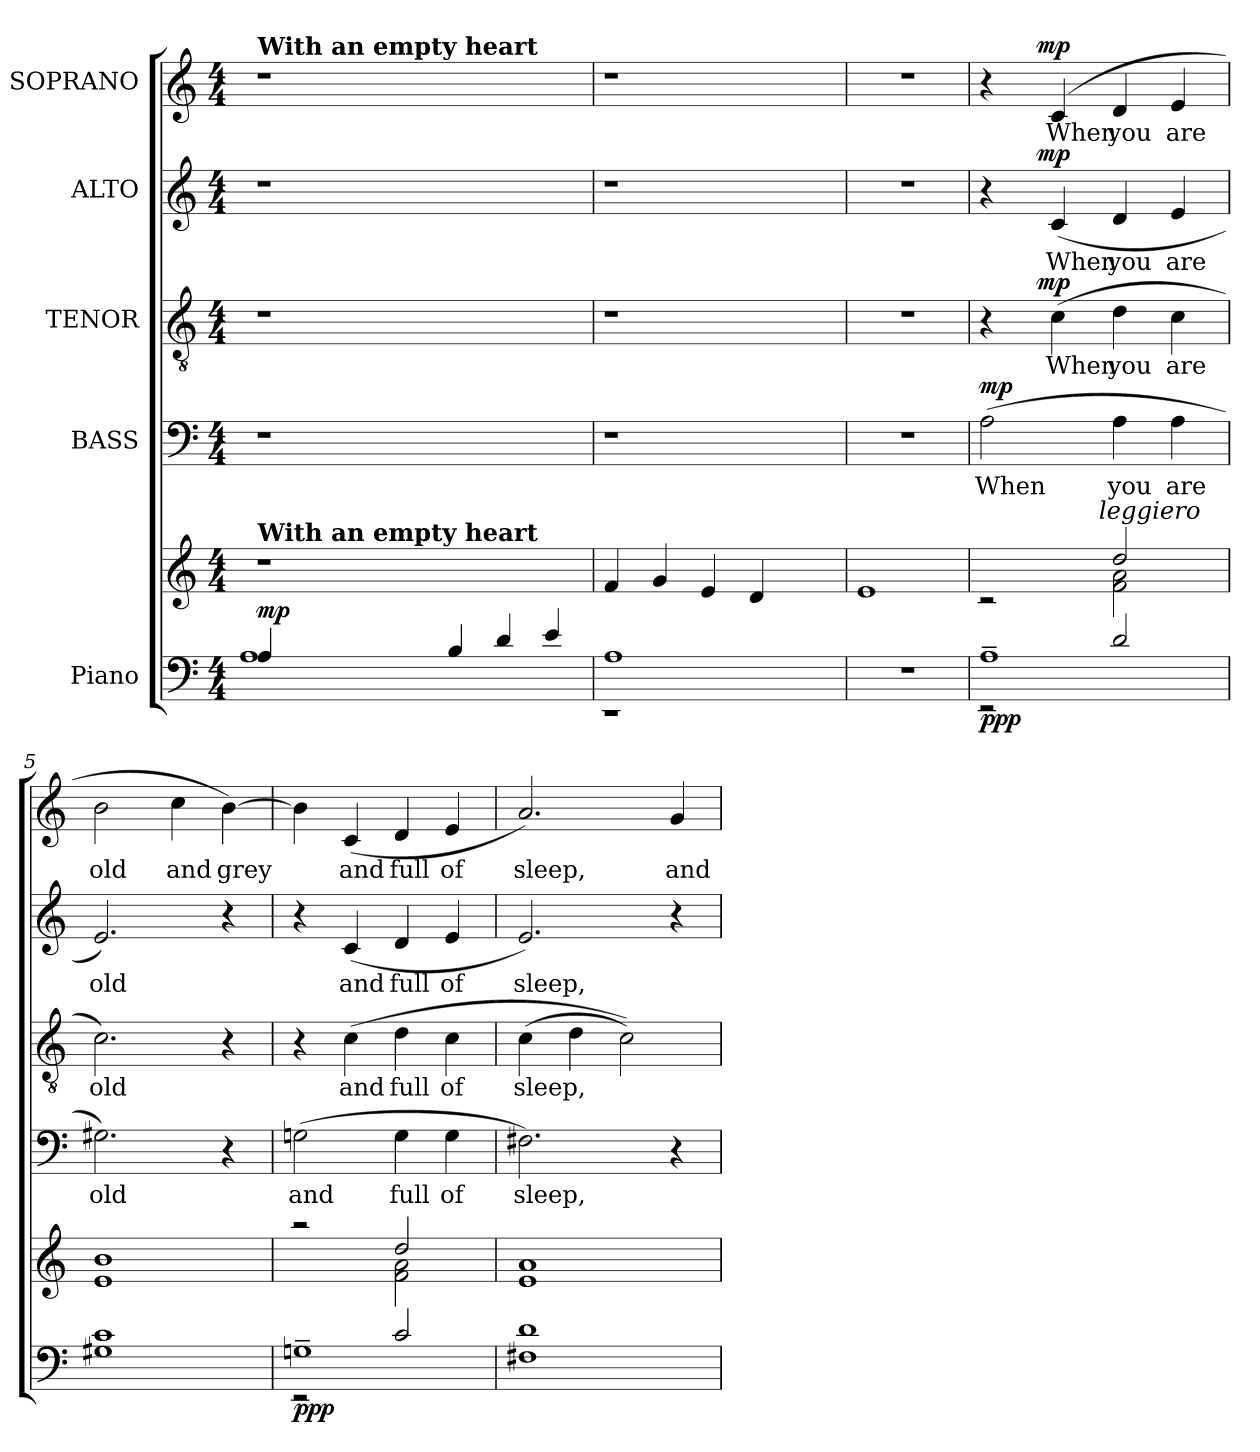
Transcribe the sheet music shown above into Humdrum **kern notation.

**kern	**kern	**dynam	**kern	**text	**dynam	**kern	**text	**dynam	**kern	**text	**dynam	**kern	**text	**dynam
*part5	*part5	*part5	*part4	*part4	*part4	*part3	*part3	*part3	*part2	*part2	*part2	*part1	*part1	*part1
*staff6	*staff5	*staff5/6	*staff4	*staff4	*staff4	*staff3	*staff3	*staff3	*staff2	*staff2	*staff2	*staff1	*staff1	*staff1
*I"Piano	*	*	*I"BASS	*	*	*I"TENOR	*	*	*I"ALTO	*	*	*I"SOPRANO	*	*
*clefF4	*clefG2	*	*clefF4	*	*	*clefGv2	*	*	*clefG2	*	*	*clefG2	*	*
*k[]	*k[]	*	*k[]	*	*	*k[]	*	*	*k[]	*	*	*k[]	*	*
*C:	*C:	*	*C:	*	*	*C:	*	*	*C:	*	*	*C:	*	*
*M4/4	*M4/4	*	*M4/4	*	*	*M4/4	*	*	*M4/4	*	*	*M4/4	*	*
*MM100	*MM100	*	*MM100	*	*	*MM100	*	*	*MM100	*	*	*MM100	*	*
=1	=1	=1	=1	=1	=1	=1	=1	=1	=1	=1	=1	=1	=1	=1
*^	*	*	*	*	*	*	*	*	*	*	*	*	*	*
!	!	!	!	!	!	!	!	!	!	!	!	!	!LO:TX:a:B:t=With an empty heart	!	!
!	!	!LO:TX:a:B:t=With an empty heart	!	!	!	!	!	!	!	!	!	!	!	!	!
!	!	!	!LO:DY:a=2	!	!	!	!	!	!	!	!	!	!	!	!
4A/	1A	1r	mp	1r	.	.	1r	.	.	1r	.	.	1r	.	.
2.ryy	.	.	.	.	.	.	.	.	.	.	.	.	.	.	.
4ryy	1ryy	1ryy	.	1ryy	.	.	1ryy	.	.	1ryy	.	.	1ryy	.	.
4B/	.	.	.	.	.	.	.	.	.	.	.	.	.	.	.
4d/	.	.	.	.	.	.	.	.	.	.	.	.	.	.	.
4e/	.	.	.	.	.	.	.	.	.	.	.	.	.	.	.
=2	=2	=2	=2	=2	=2	=2	=2	=2	=2	=2	=2	=2	=2	=2	=2
1A	1rEE	4f/	.	1r	.	.	1r	.	.	1r	.	.	1r	.	.
.	.	4g/	.	.	.	.	.	.	.	.	.	.	.	.	.
.	.	4e/	.	.	.	.	.	.	.	.	.	.	.	.	.
.	.	4d/	.	.	.	.	.	.	.	.	.	.	.	.	.
4ryy	4ryy	4ryy	.	4ryy	.	.	4ryy	.	.	4ryy	.	.	4ryy	.	.
*v	*v	*	*	*	*	*	*	*	*	*	*	*	*	*	*
=3	=3	=3	=3	=3	=3	=3	=3	=3	=3	=3	=3	=3	=3	=3
1r	1e	.	1r	.	.	1r	.	.	1r	.	.	1r	.	.
=4	=4	=4	=4	=4	=4	=4	=4	=4	=4	=4	=4	=4	=4	=4
*^	*^	*	*	*	*	*	*	*	*	*	*	*	*	*
*	*	*	*^	*	*	*	*	*	*	*	*	*	*	*	*	*
!	!	!	!	!	!LO:DY:b=2	!	!LO:LY:b	!	!	!	!	!	!	!	!	!	!
!	!	!	!	!	!LO:DY:n=1:b	!	!	!LO:DY:a	!	!	!	!	!	!	!	!	!
*	*	*	*	*^	*	*	*	*	*^	*	*	*^	*	*	*^	*	*
1A~>	2rEE	16ryy	2rc	2ryy	4...ryy	p pp	(>2A\	When	mp	4r	8..ryy	.	.	4r	8..ryy	.	.	4r	8..ryy	.	.
.	.	2...ryy	.	.	.	.	.	.	.	.	.	.	.	.	.	.	.	.	.	.	.
!	!	!	!	!	!	!	!	!	!	!	!	!	!LO:DY:a	!	!	!	!LO:DY:a	!	!	!	!LO:DY:a
.	.	.	.	.	.	.	.	.	.	.	2ryy	.	mp	.	2ryy	.	mp	.	2ryy	.	mp
!	!	!	!	!	!	!	!	!	!	!	!	!LO:LY:b	!	!	!	!LO:LY:b	!	!	!	!LO:LY:b	!
.	.	.	.	.	.	.	.	.	.	(>4c\	.	When	.	(4c/	.	When	.	(4c/	.	When	.
!	!	!	!	!	!LO:TX:a:i:t=leggiero	!	!	!	!	!	!	!	!	!	!	!	!	!	!	!	!
.	.	.	.	.	2ryy	.	.	.	.	.	.	.	.	.	.	.	.	.	.	.	.
!	!	!	!	!	!	!	!	!LO:LY:b	!	!	!	!LO:LY:b	!	!	!	!LO:LY:b	!	!	!	!LO:LY:b	!
.	2d/	.	2dd/	2f\ 2a\	.	.	4A\	you	.	4d\	.	you	.	4d/	.	you	.	4d/	.	you	.
.	.	.	.	.	.	.	.	.	.	.	4ryy	.	.	.	4ryy	.	.	.	4ryy	.	.
!	!	!	!	!	!	!	!	!LO:LY:b	!	!	!	!LO:LY:b	!	!	!	!LO:LY:b	!	!	!	!LO:LY:b	!
.	.	.	.	.	.	.	4A\	are	.	4c\	.	are	.	4e/	.	are	.	4e/	.	are	.
.	.	.	.	.	32ryy	.	.	.	.	.	32ryy	.	.	.	32ryy	.	.	.	32ryy	.	.
=5	=5	=5	=5	=5	=5	=5	=5	=5	=5	=5	=5	=5	=5	=5	=5	=5	=5	=5	=5	=5	=5
!	!	!	!	!	!	!	!	!LO:LY:b	!	!	!	!LO:LY:b	!	!	!	!LO:LY:b	!	!	!	!LO:LY:b	!
*v	*v	*	*	*	*	*	*	*	*	*v	*v	*	*	*v	*v	*	*	*v	*v	*	*
*	*v	*v	*v	*v	*	*	*	*	*	*	*	*	*	*	*	*	*
1G#X 1c	1e 1b	.	2.G#X\)	old	.	2.c\)	old	.	2.e/)	old	.	2b\	old	.
!	!	!	!	!	!	!	!	!	!	!	!	!	!LO:LY:b	!
.	.	.	.	.	.	.	.	.	.	.	.	4cc\	and	.
!	!	!	!	!	!	!	!	!	!	!	!	!	!LO:LY:b	!
.	.	.	4r	.	.	4r	.	.	4r	.	.	[>4b\)	grey	.
=6	=6	=6	=6	=6	=6	=6	=6	=6	=6	=6	=6	=6	=6	=6
*^	*^	*	*	*	*	*	*	*	*	*	*	*	*	*
!	!	!	!	!LO:DY:b=2	!	!LO:LY:b	!	!	!	!	!	!	!	!	!	!
!	!	!	!	!LO:DY:n=1:b	!	!	!	!	!	!	!	!	!	!	!	!
1Gn~>	2rEE	2raa	2ryy	p pp	(>2Gn\	and	.	4r	.	.	4r	.	.	4b\]	.	.
!	!	!	!	!	!	!	!	!	!LO:LY:b	!	!	!LO:LY:b	!	!	!LO:LY:b	!
.	.	.	.	.	.	.	.	(>4c\	and	.	(4c/	and	.	(4c/	and	.
!	!	!	!	!	!	!LO:LY:b	!	!	!LO:LY:b	!	!	!LO:LY:b	!	!	!LO:LY:b	!
.	2c/	2f\ 2a\	2dd/	.	4G\	full	.	4d\	full	.	4d/	full	.	4d/	full	.
!	!	!	!	!	!	!LO:LY:b	!	!	!LO:LY:b	!	!	!LO:LY:b	!	!	!LO:LY:b	!
.	.	.	.	.	4G\	of	.	4c\	of	.	4e/	of	.	4e/	of	.
*v	*v	*	*	*	*	*	*	*	*	*	*	*	*	*	*	*
*	*v	*v	*	*	*	*	*	*	*	*	*	*	*	*	*
=7	=7	=7	=7	=7	=7	=7	=7	=7	=7	=7	=7	=7	=7	=7
!	!	!	!	!LO:LY:b	!	!	!LO:LY:b	!	!	!LO:LY:b	!	!	!LO:LY:b	!
1F#X 1d	1e 1a	.	2.F#X\)	sleep,	.	(>4c\	sleep,	.	2.e/)	sleep,	.	2.a/)	sleep,	.
.	.	.	.	.	.	4d\	.	.	.	.	.	.	.	.
.	.	.	.	.	.	2c\))	.	.	.	.	.	.	.	.
!	!	!	!	!	!	!	!	!	!	!	!	!	!LO:LY:b	!
.	.	.	4r	.	.	.	.	.	4r	.	.	4g/	and	.
=	=	=	=	=	=	=	=	=	=	=	=	=	=	=
*-	*-	*-	*-	*-	*-	*-	*-	*-	*-	*-	*-	*-	*-	*-
